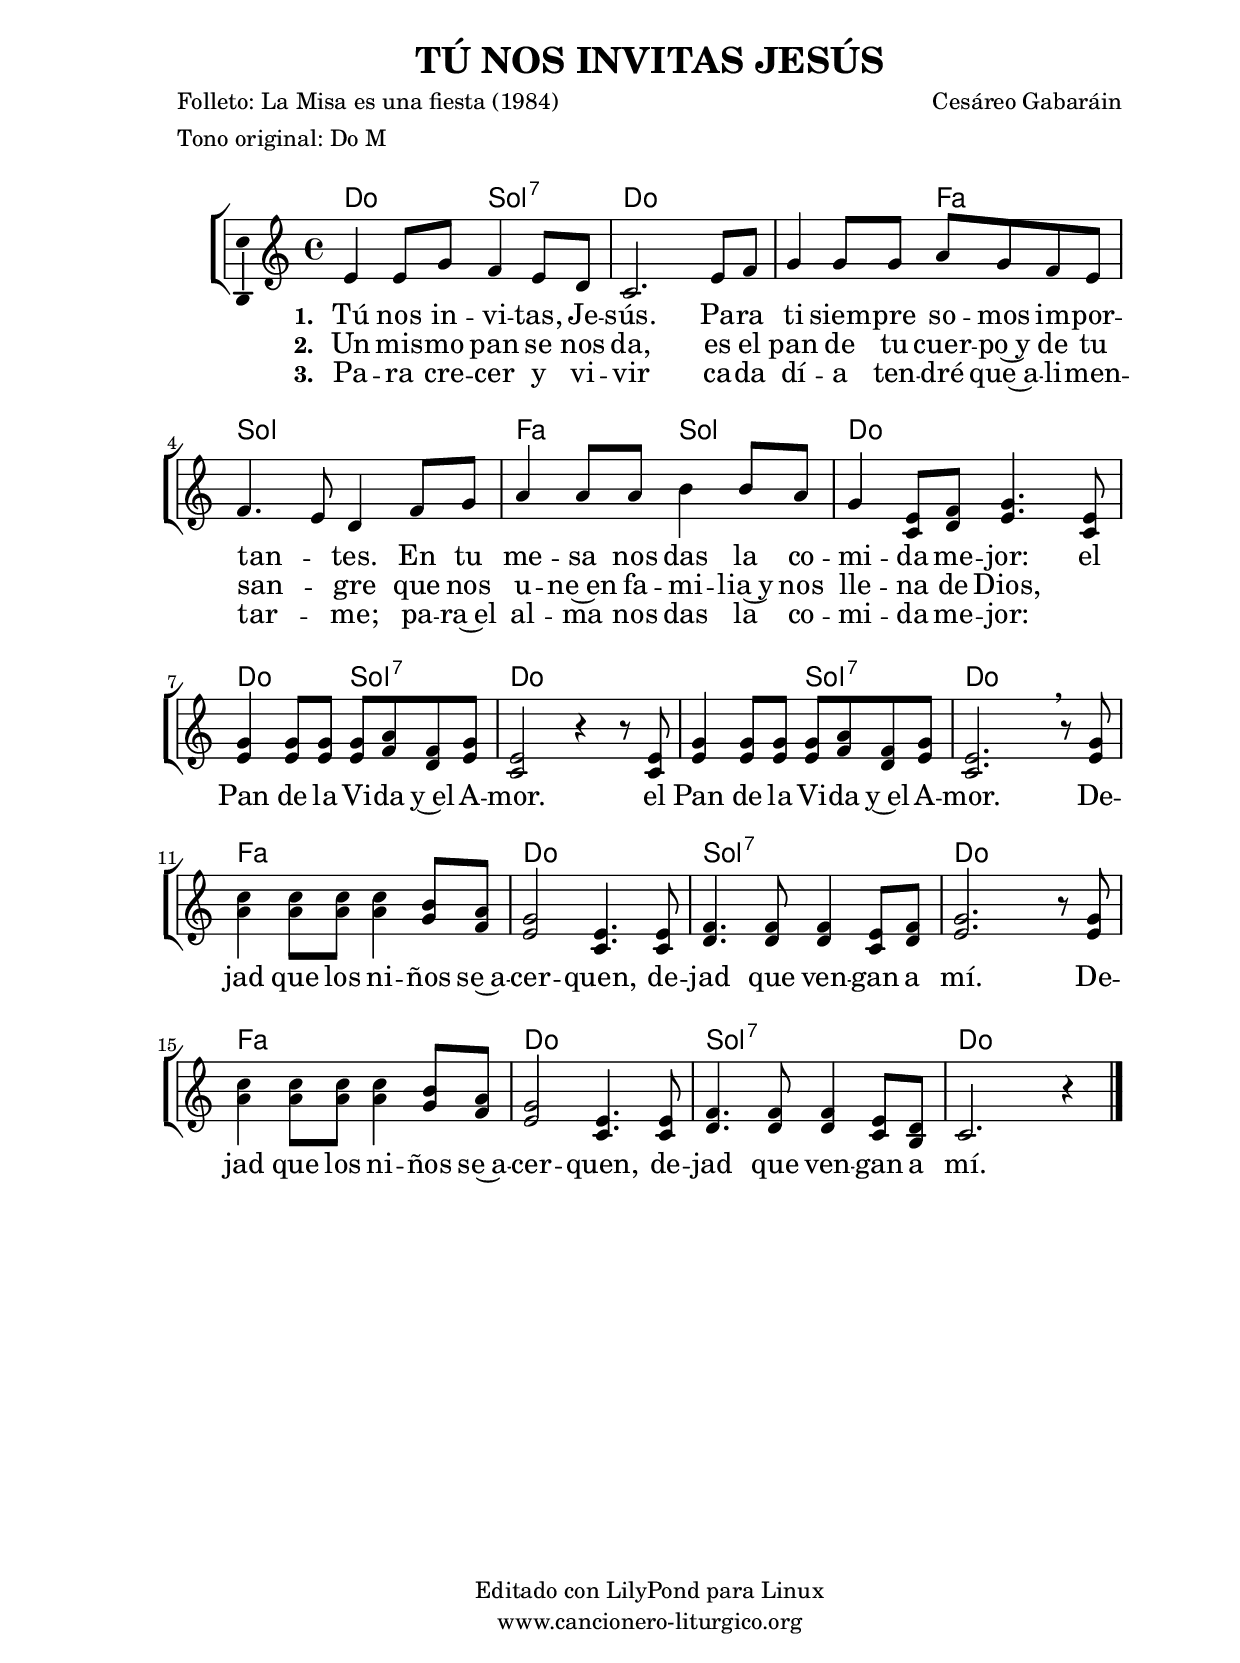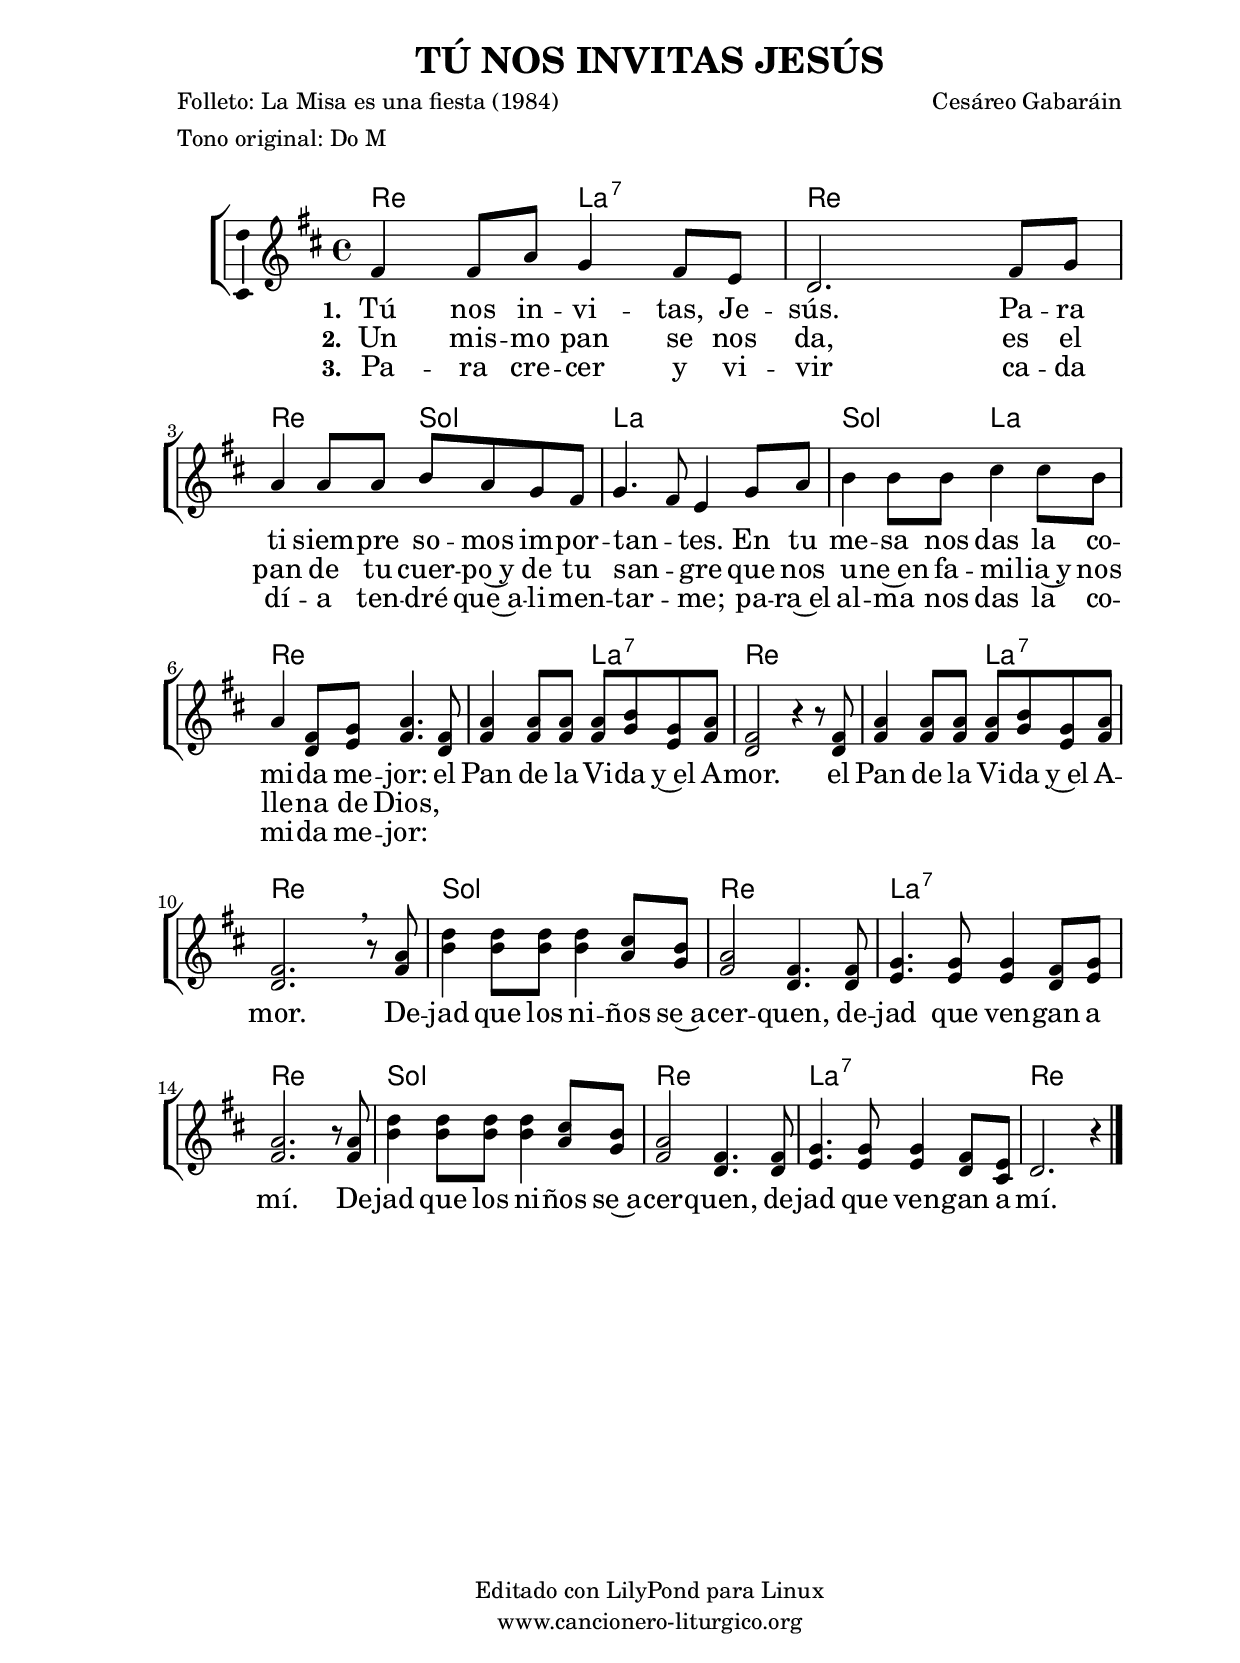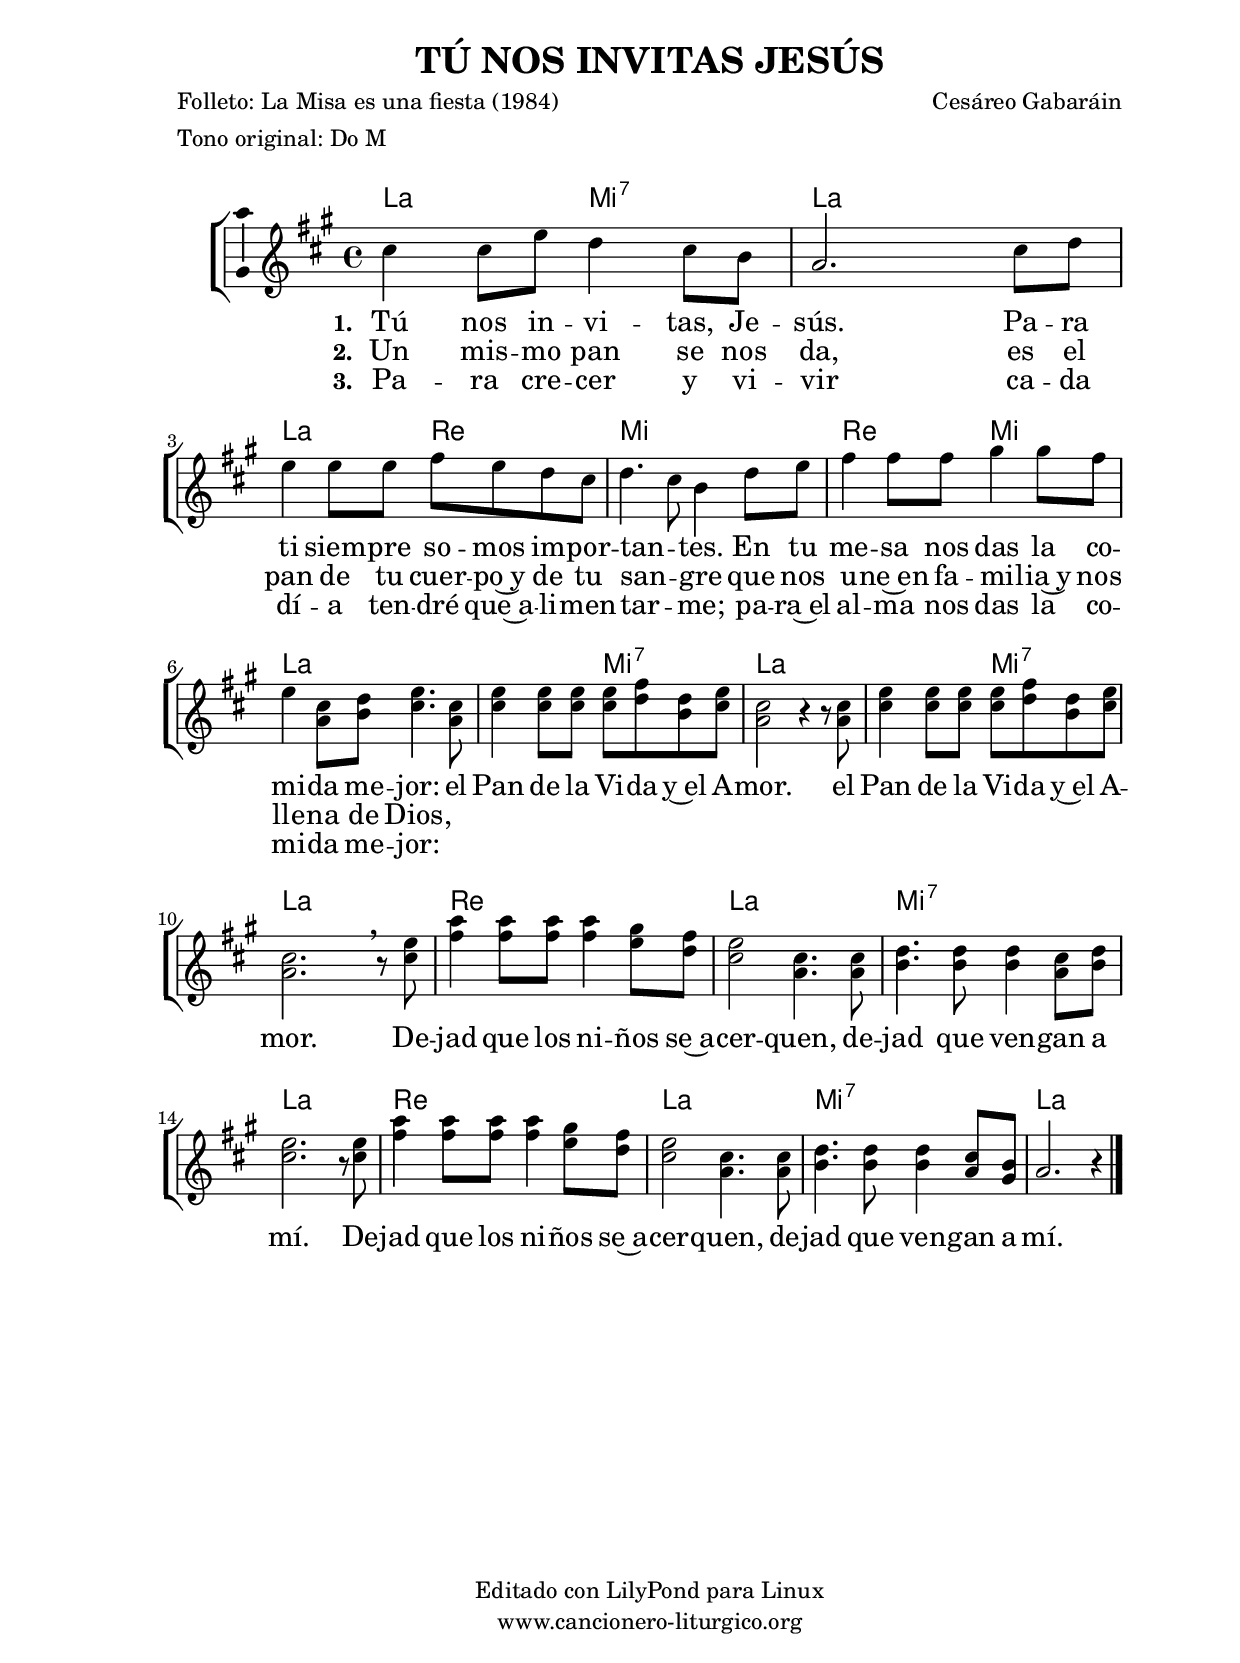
%
%para convertir .midi en .wav:
%timidity filename.midi -Ow -o finename.wav
%
%
%Para convertir de .wav a .mp3:
%lame -h -m j filename.wav
%
%
%para escuchar el midi:
%timidity nombrefichero.midi
%


%versión de lilypond para la que se ha escrito esta partitura:
\version "2.16.0"

	%Tamaño papel
	#(set-default-paper-size "a4")
	%Tamaño partitura
	#(set-global-staff-size 20)
	%No responde al pulsar sobre una nota
	#(ly:set-option 'point-and-click #f)

%parámetros del encabezamiento:
\header {
	title = "TÚ NOS INVITAS JESÚS"
	subtitle = ""
	composer = "Cesáreo Gabaráin"
	poet = "Folleto: La Misa es una fiesta (1984)"
	meter = "Tono original: Do M"
	arranger = ""
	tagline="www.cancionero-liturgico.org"
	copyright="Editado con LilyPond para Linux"
	}

%parámetros asociados al papel:
\paper {
	oddHeaderMarkup = \markup {\fill-line { \on-the-fly #not-first-page \fromproperty #'header:title \on-the-fly #not-first-page \fromproperty #'header:composer }}
	evenHeaderMarkup = \markup {\fill-line { \fromproperty #'header:composer \fromproperty #'header:title }}
	#(set-paper-size "a4")
	print-page-number = ##f
	first-page-number = 1
	print-first-page-number = ##f
%	head-separation = 3.0 \cm
	top-margin = 2.0 \cm
	bottom-margin = 0.5\cm
%%%	bottom-margin = -2.0\cm
	left-margin = 3.0 \cm
	line-width = 16.0 \cm 
	indent = 8\mm
	interscoreline = 2.\mm
	between-system-space = 15\mm
%	para que las partituras no llenen la hoja:
	ragged-bottom = ##t
%	idem para la última hoja:
	ragged-last-bottom = ##f
%	para que las partituras llenen el ancho del papel:
	ragged-last = ##f
	after-title-space = 2.5 \cm
%page-count=1
%system-count=8

	%Flexible Vertical Spacing
%	markup-markup-spacing =
%	#'((basic-distance . 15) (minimum-distance . 15) (padding . 3))
	markup-system-spacing =
	#'((basic-distance . 15) (minimum-distance . 15) (padding . 3))
	system-system-spacing =
	#'((basic-distance . 15) (minimum-distance . 15) (padding . 3))
	score-system-spacing =
	#'((basic-distance . 15) (minimum-distance . 15) (padding . 5))
%	top-system-spacing = % header
%	#'((basic-distance . 8) (minimum-distance . 0) (padding . 0))
%	top-markup-spacing =
%	#'((basic-distance . 20) (minimum-distance . 20) (padding . 0))
	last-bottom-spacing = % footer
	#'((basic-distance . 5) (minimum-distance . 5) (padding . 0))
%	score-markup-spacing =
%	#'((basic-distance . 16) (minimum-distance . 13) (padding . 0))

	}


%parámetros que afectan a toda la partitura:
global = {
	%clave de sol (G):
	\clef G
	%armadura:
%	\transpose f a
	\key c \major
	\tempo 4=93
	\set Score.tempoHideNote = ##t
	}


acordes = {
	\italianChords
%	\transpose f a
	\chordmode {

c2 g:7 c c c f g g f g c c c g:7 c c c g:7 c c
f2 f c c g:7 g:7 c c f f c c g:7 g:7 c c

	}
}

melodia = 
%	\transpose f a
	\relative c'{
	\time 4/4

e4 e8 g f4 e8 d
c2. e8 f
g4 g8 g a g f e
f4. e8 d4 f8 g
a4 a8 a b4 b8 a
g4 <c, e>8 <d f> <e g>4. <c e>8
<e g>4 <e g>8 <e g> <e g> <f a> <d f> <e g>
<c e>2 r4 r8 <c e>8
<e g>4 <e g>8 <e g> <e g> <f a> <d f> <e g>
<c e>2. \breathe

r8 <e g>8
<a c>4 <a c>8 <a c> <a c>4 <g b>8 <f a>
<e g>2 <c e>4. <c e>8
<d f>4. <d f>8 <d f>4 <c e>8 <d f>
<e g>2. r8 <e g>8
<a c>4 <a c>8 <a c> <a c>4 <g b>8 <f a>
<e g>2 <c e>4. <c e>8
<d f>4. <d f>8 <d f>4 <c e>8 <b d>
c2. r4

\bar "|."

}


texto = \lyricmode {

\set stanza =#"1. " Tú nos in -- vi -- tas, Je -- sús.
Pa -- ra ti siem -- pre so -- mos im -- por -- tan -- _ tes.
En tu me -- sa nos das la co -- mi -- da me -- jor:
el Pan de la Vi -- da y~el A -- mor.
el Pan de la Vi -- da y~el A -- mor.

De -- jad que los ni -- ños se~a -- cer -- quen,
de -- jad que ven -- gan a mí.
De -- jad que los ni -- ños se~a -- cer -- quen,
de -- jad que ven -- gan a mí.

	}

textodos = \lyricmode {
\set stanza =#"2. " Un mis -- mo pan se nos da,
es el pan de tu cuer -- po~y de tu san -- _ gre
que nos u -- ne~en fa -- mi -- lia~y nos lle -- na de Dios,

	}

textotres = \lyricmode {
\set stanza =#"3. " Pa -- ra cre -- cer y vi -- vir
ca -- da dí -- a ten -- dré que~a -- li -- men -- tar -- _ me;
pa -- ra~el al -- ma nos das la co -- mi -- da me -- jor:

	}


acordesStaff = \context ChordNames = acordesStaff <<
	\set chordChanges = ##t
	\acordes
	>>


vozStaff = \context Voice = vozStaff
\with {\consists "Ambitus_engraver"}
<<
%	\set Staff.instrumentName = ""
%	\set Staff.shortInstrumentName = ""
%	\set Staff.midiInstrument = #"clarinet"
%	\set Staff.midiInstrument = #"cello"
%	\set Staff.midiInstrument = #"flute"
	\set Staff.midiInstrument = #"electric guitar (jazz)"
%	\set Staff.midiInstrument = #"english horn"
%	\set Staff.midiInstrument = #"violin"
%	\set Staff.midiInstrument = #"glockenspiel"
	\set Staff.midiMinimumVolume = #0.7
	\set Staff.midiMaximumVolume = #0.9
	\global
	\melodia
	>>

textoStaff = \context Lyrics = textoStaff <<
	\lyricsto vozStaff \texto
	>>

textodosStaff = \context Lyrics = textodosStaff <<
	\lyricsto vozStaff \textodos
	>>

textotresStaff = \context Lyrics = textotresStaff <<
	\lyricsto vozStaff \textotres
	>>


\book {
	\score {
		\context ChoirStaff {
			\override StaffGroup.SystemStartBracket #'collapse-height = #1
			\override Score.SystemStartBar #'collapse-height = #1
			<<
			\acordesStaff
			\vozStaff
			\textoStaff
			\textodosStaff
			\textotresStaff
			>>
			}
		\layout {
	 		\context {
				\Lyrics
				\override LyricText #'font-size = #2
				}
	 		 \context {
				\Score
				\override StaffSymbol #'staff-space = #(magstep +3)
				}
			}
		}
	\score {
		\unfoldRepeats
		\context ChoirStaff {
			<<
			\acordesStaff
			\vozStaff
			>>
			}
		\midi {
	 		\context {
	 			\Score
				tempoWholesPerMinute = #(ly:make-moment 70 4)
				}
			}
		}
	}



#(define output-suffix "C")
\book {
	\score {
		\context ChoirStaff {
			\override StaffGroup.SystemStartBracket #'collapse-height = #1
			\override Score.SystemStartBar #'collapse-height = #1
\transpose c d
			<<
			\acordesStaff
			\vozStaff
			\textoStaff
			\textodosStaff
			\textotresStaff
			>>
			}
		\layout {
	    		\context {
				\Lyrics
				\override LyricText #'font-size = #2
				}
	   		 \context {
				\Score
				\override StaffSymbol #'staff-space = #(magstep +3)
				}
			}
		}
	}

#(define output-suffix "S")
\book {
	\score {
		\context ChoirStaff {
			\override StaffGroup.SystemStartBracket #'collapse-height = #1
			\override Score.SystemStartBar #'collapse-height = #1
\transpose c a
			<<
			\acordesStaff
			\vozStaff
			\textoStaff
			\textodosStaff
			\textotresStaff
			>>
			}
		\layout {
	    		\context {
				\Lyrics
				\override LyricText #'font-size = #2
				}
	   		 \context {
				\Score
				\override StaffSymbol #'staff-space = #(magstep +3)
				}
			}
		}
	}


